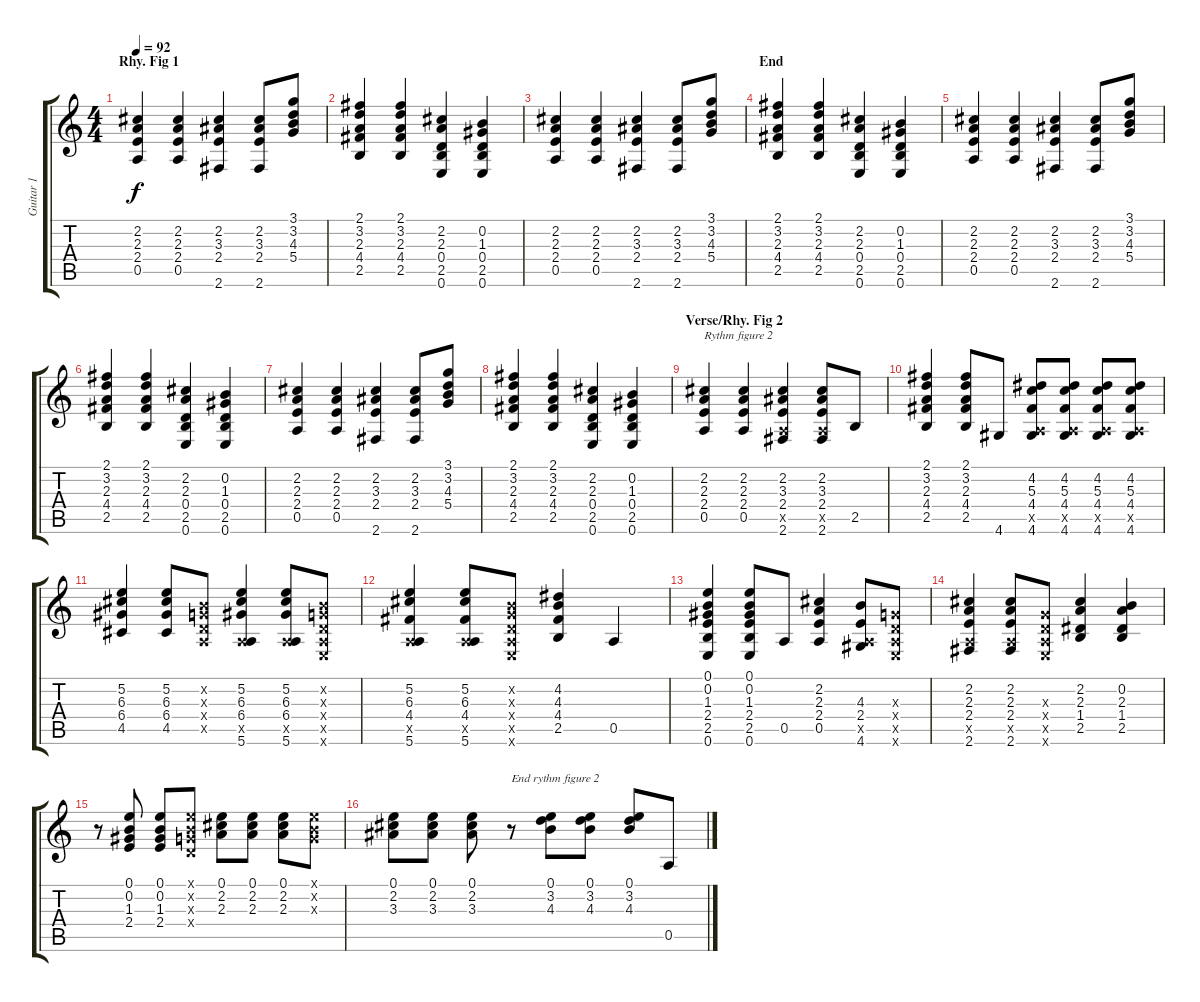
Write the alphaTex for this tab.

\track ("Guitar 1" "Guitar 1") {instrument acousticguitarnylon}
\staff {score tabs}
\tuning (E4 B3 G3 D3 A2 E2) {hide}
\ts (4 4)
\section ("" "Rhy. Fig 1")
\tempo 92
\clef g2
\ks c
(2.2 2.3 2.4 0.5).4{dy f instrument acousticguitarnylon} (2.2 2.3 2.4 0.5).4 (2.2 3.3 2.4 2.6).4 (2.2 3.3 2.4 2.6).8 (3.1 3.2 4.3 5.4).8 |
(2.1 3.2 2.3 4.4 2.5).4 (2.1 3.2 2.3 4.4 2.5).4 (2.2 2.3 0.4 2.5 0.6).4 (0.2 1.3 0.4 2.5 0.6).4 |
(2.2 2.3 2.4 0.5).4 (2.2 2.3 2.4 0.5).4 (2.2 3.3 2.4 2.6).4 (2.2 3.3 2.4 2.6).8 (3.1 3.2 4.3 5.4).8 |
\section ("" "End")
(2.1 3.2 2.3 4.4 2.5).4 (2.1 3.2 2.3 4.4 2.5).4 (2.2 2.3 0.4 2.5 0.6).4 (0.2 1.3 0.4 2.5 0.6).4 |
(2.2 2.3 2.4 0.5).4 (2.2 2.3 2.4 0.5).4 (2.2 3.3 2.4 2.6).4 (2.2 3.3 2.4 2.6).8 (3.1 3.2 4.3 5.4).8 |
(2.1 3.2 2.3 4.4 2.5).4 (2.1 3.2 2.3 4.4 2.5).4 (2.2 2.3 0.4 2.5 0.6).4 (0.2 1.3 0.4 2.5 0.6).4 |
(2.2 2.3 2.4 0.5).4 (2.2 2.3 2.4 0.5).4 (2.2 3.3 2.4 2.6).4 (2.2 3.3 2.4 2.6).8 (3.1 3.2 4.3 5.4).8 |
(2.1 3.2 2.3 4.4 2.5).4 (2.1 3.2 2.3 4.4 2.5).4 (2.2 2.3 0.4 2.5 0.6).4 (0.2 1.3 0.4 2.5 0.6).4 |
\section ("" "Verse/Rhy. Fig 2")
(2.2 2.3 2.4 0.5).4{txt "Rythm figure 2"} (2.2 2.3 2.4 0.5).4 (2.2 3.3 2.4 0.5{x} 2.6).4 (2.2 3.3 2.4 0.5{x} 2.6).8 2.5.8 |
(2.1 3.2 2.3 4.4 2.5).4 (2.1 3.2 2.3 4.4 2.5).8 4.6.8 (4.2 5.3 4.4 0.5{x} 4.6).8 (4.2 5.3 4.4 0.5{x} 4.6).8 (4.2 5.3 4.4 0.5{x} 4.6).8 (4.2 5.3 4.4 0.5{x} 4.6).8 |
(5.2 6.3 6.4 4.5).4 (5.2 6.3 6.4 4.5).8 (0.2{x} 0.3{x} 0.4{x} 0.5{x}).8 (5.2 6.3 6.4 0.5{x} 5.6).4 (5.2 6.3 6.4 0.5{x} 5.6).8 (0.2{x} 0.3{x} 0.4{x} 0.5{x} 0.6{x}).8 |
(5.2 6.3 4.4 0.5{x} 5.6).4 (5.2 6.3 4.4 0.5{x} 5.6).8 (0.2{x} 0.3{x} 0.4{x} 0.5{x} 0.6{x}).8 (4.2 4.3 4.4 2.5).4 0.5.4 |
(0.1 0.2 1.3 2.4 2.5 0.6).4 (0.1 0.2 1.3 2.4 2.5 0.6).8 0.5.8 (2.2 2.3 2.4 0.5).4 (4.3 2.4 0.5{x} 4.6).8 (0.3{x} 0.4{x} 0.5{x} 0.6{x}).8 |
(2.2 2.3 2.4 0.5{x} 2.6).4 (2.2 2.3 2.4 0.5{x} 2.6).8 (0.3{x} 0.4{x} 0.5{x} 0.6{x}).8 (2.2 2.3 1.4 2.5).4 (0.2 2.3 1.4 2.5).4 |
r.8 (0.1 0.2 1.3 2.4).8 (0.1 0.2 1.3 2.4).8 (0.1{x} 0.2{x} 0.3{x} 0.4{x}).8 (0.1 2.2 2.3).8 (0.1 2.2 2.3).8 (0.1 2.2 2.3).8 (0.1{x} 0.2{x} 0.3{x}).8 |
(0.1 2.2 3.3).8 (0.1 2.2 3.3).8 (0.1 2.2 3.3).8 r.8{txt "End rythm figure 2"} (0.1 3.2 4.3).8 (0.1 3.2 4.3).8 (0.1 3.2 4.3).8 0.5.8
